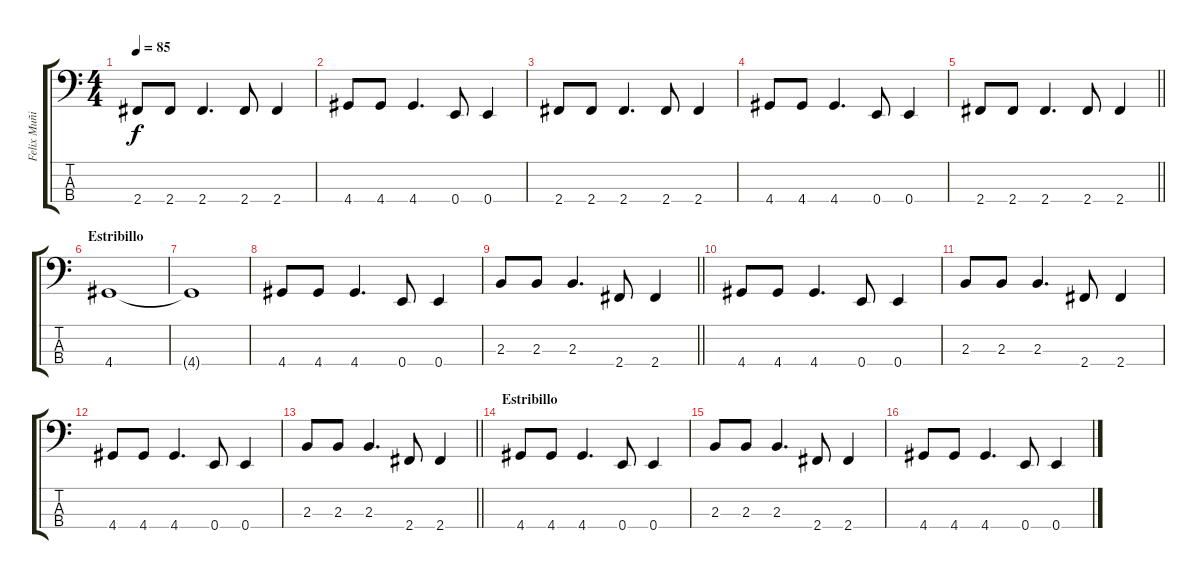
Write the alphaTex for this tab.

\track ("Felix Muñiz" "Felix Muñi") {instrument electricbasspick}
\staff {score tabs}
\tuning (G2 D2 A1 E1) {hide}
\ts (4 4)
\tempo 85
\clef f4
\ks c
2.4.8{dy f} 2.4.8 2.4.4{d} 2.4.8 2.4.4 |
4.4.8 4.4.8 4.4.4{d} 0.4.8 0.4.4 |
2.4.8 2.4.8 2.4.4{d} 2.4.8 2.4.4 |
4.4.8 4.4.8 4.4.4{d} 0.4.8 0.4.4 |
\barLineRight lightlight
2.4.8 2.4.8 2.4.4{d} 2.4.8 2.4.4 |
\section ("" "Estribillo")
4.4.1 |
4.4{t}.1 |
4.4.8 4.4.8 4.4.4{d} 0.4.8 0.4.4 |
\barLineRight lightlight
2.3.8 2.3.8 2.3.4{d} 2.4.8 2.4.4 |
4.4.8 4.4.8 4.4.4{d} 0.4.8 0.4.4 |
2.3.8 2.3.8 2.3.4{d} 2.4.8 2.4.4 |
4.4.8 4.4.8 4.4.4{d} 0.4.8 0.4.4 |
\barLineRight lightlight
2.3.8 2.3.8 2.3.4{d} 2.4.8 2.4.4 |
\section ("" "Estribillo")
4.4.8 4.4.8 4.4.4{d} 0.4.8 0.4.4 |
2.3.8 2.3.8 2.3.4{d} 2.4.8 2.4.4 |
4.4.8 4.4.8 4.4.4{d} 0.4.8 0.4.4
